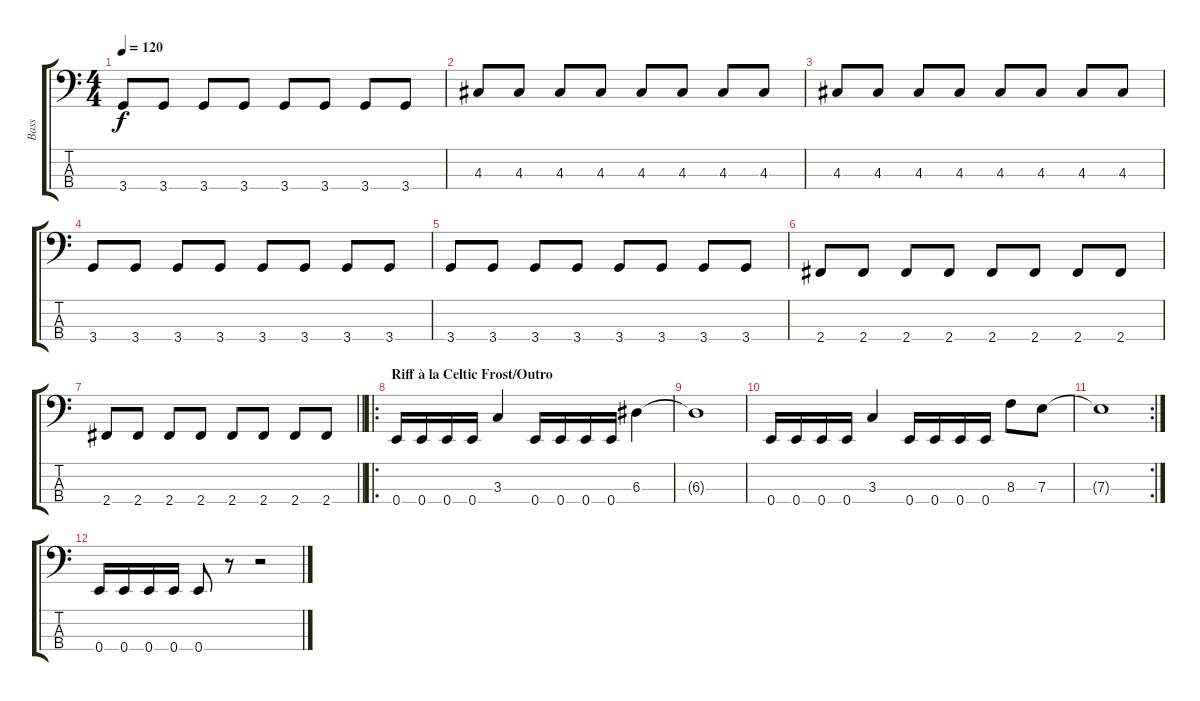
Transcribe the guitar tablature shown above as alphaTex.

\track ("Bass" "Bass") {instrument electricbassfinger}
\staff {score tabs}
\tuning (G2 D2 A1 E1) {hide}
\ts (4 4)
\tempo 120
\clef f4
\ks c
3.4.8{dy f} 3.4.8 3.4.8 3.4.8 3.4.8 3.4.8 3.4.8 3.4.8 |
4.3.8 4.3.8 4.3.8 4.3.8 4.3.8 4.3.8 4.3.8 4.3.8 |
4.3.8 4.3.8 4.3.8 4.3.8 4.3.8 4.3.8 4.3.8 4.3.8 |
3.4.8 3.4.8 3.4.8 3.4.8 3.4.8 3.4.8 3.4.8 3.4.8 |
3.4.8 3.4.8 3.4.8 3.4.8 3.4.8 3.4.8 3.4.8 3.4.8 |
2.4.8 2.4.8 2.4.8 2.4.8 2.4.8 2.4.8 2.4.8 2.4.8 |
\barLineRight lightlight
2.4.8 2.4.8 2.4.8 2.4.8 2.4.8 2.4.8 2.4.8 2.4.8 |
\ro
\section ("" "Riff à la Celtic Frost/Outro")
0.4.16 0.4.16 0.4.16 0.4.16 3.3.4 0.4.16 0.4.16 0.4.16 0.4.16 6.3.4 |
6.3{t}.1 |
0.4.16 0.4.16 0.4.16 0.4.16 3.3.4 0.4.16 0.4.16 0.4.16 0.4.16 8.3.8 7.3.8 |
\rc 2
7.3{t}.1 |
0.4.16 0.4.16 0.4.16 0.4.16 0.4.8 r.8 r.2
